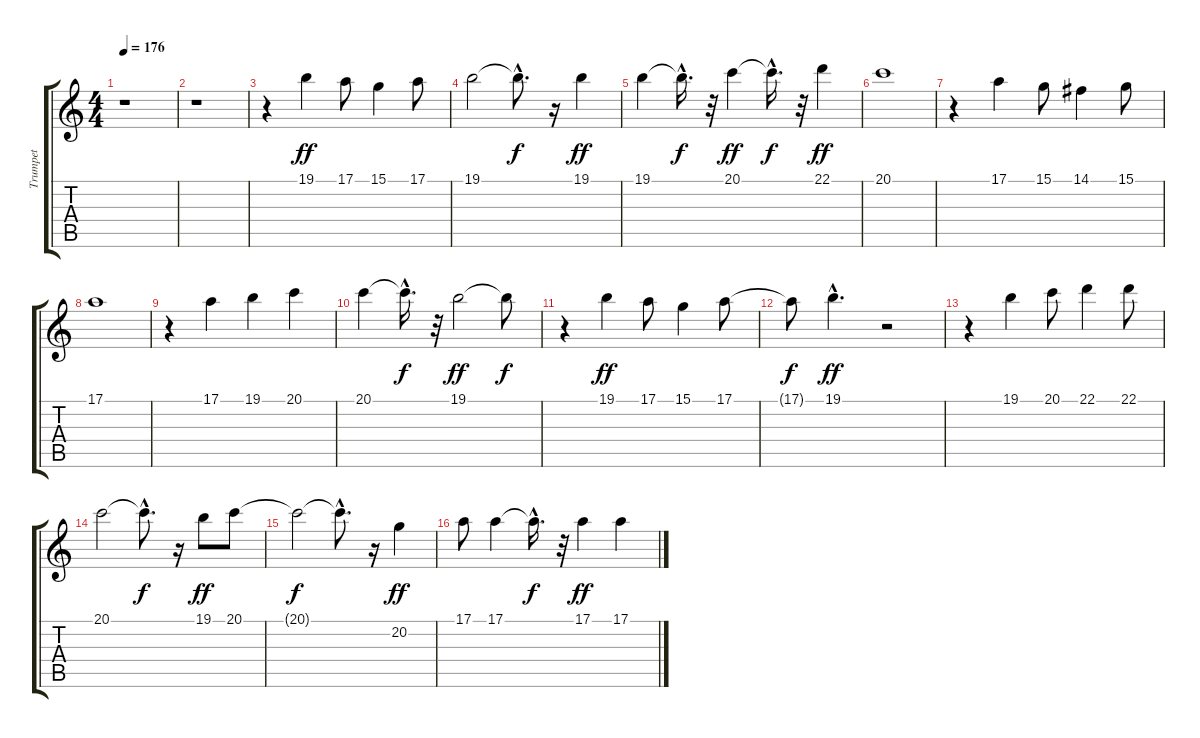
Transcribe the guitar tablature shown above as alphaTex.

\track ("Trumpet" "Trumpet") {instrument trumpet}
\staff {score tabs}
\tuning (E4 B3 G3 D3 A2 E2) {hide}
\ts (4 4)
\tempo 176
\clef g2
\ks c
r.1{dy f} |
r.1 |
r.4 19.1.4{dy ff} 17.1.8 15.1.4 17.1.8 |
19.1.2 19.1{hac t}.8{d dy f} r.16 19.1.4{dy ff} |
19.1.4 19.1{hac t}.16{d dy f} r.32 20.1.4{dy ff} 20.1{hac t}.16{d dy f} r.32 22.1.4{dy ff} |
20.1.1 |
r.4 17.1.4 15.1.8 14.1.4 15.1.8 |
17.1.1 |
r.4 17.1.4 19.1.4 20.1.4 |
20.1.4 20.1{hac t}.16{d dy f} r.32 19.1.2{dy ff} 19.1{t}.8{dy f} |
r.4 19.1.4{dy ff} 17.1.8 15.1.4 17.1.8 |
17.1{t}.8{dy f} 19.1{hac}.4{d dy ff} r.2 |
r.4 19.1.4 20.1.8 22.1.4 22.1.8 |
20.1.2 20.1{hac t}.8{d dy f} r.16 19.1.8{dy ff} 20.1.8 |
20.1{t}.2{dy f} 20.1{hac t}.8{d} r.16 20.2.4{dy ff} |
17.1.8 17.1.4 17.1{hac t}.16{d dy f} r.32 17.1.4{dy ff} 17.1.4
